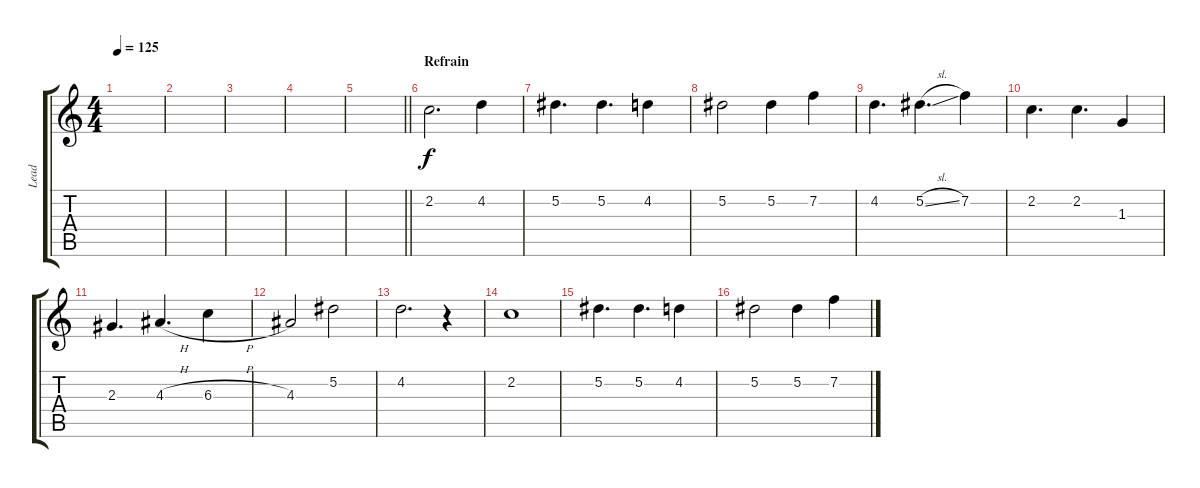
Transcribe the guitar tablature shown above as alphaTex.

\track ("Lead" "Lead") {instrument distortionguitar}
\staff {score tabs}
\tuning (Eb4 Bb3 Gb3 Db3 Ab2 Eb2) {hide}
\ts (4 4)
\tempo 125
\clef g2
\ks c
|
|
|
|
\barLineRight lightlight
|
\section ("" "Refrain")
2.2.2{d} 4.2.4 |
5.2.4{d} 5.2.4{d} 4.2.4 |
5.2.2 5.2.4 7.2.4 |
4.2.4{d} 5.2{sl}.4{d} 7.2.4 |
2.2.4{d} 2.2.4{d} 1.3.4 |
2.3.4{d} 4.3{h}.4{d} 6.3{h}.4 |
4.3.2 5.2.2 |
4.2.2{d} r.4 |
2.2.1 |
5.2.4{d} 5.2.4{d} 4.2.4 |
5.2.2 5.2.4 7.2.4
